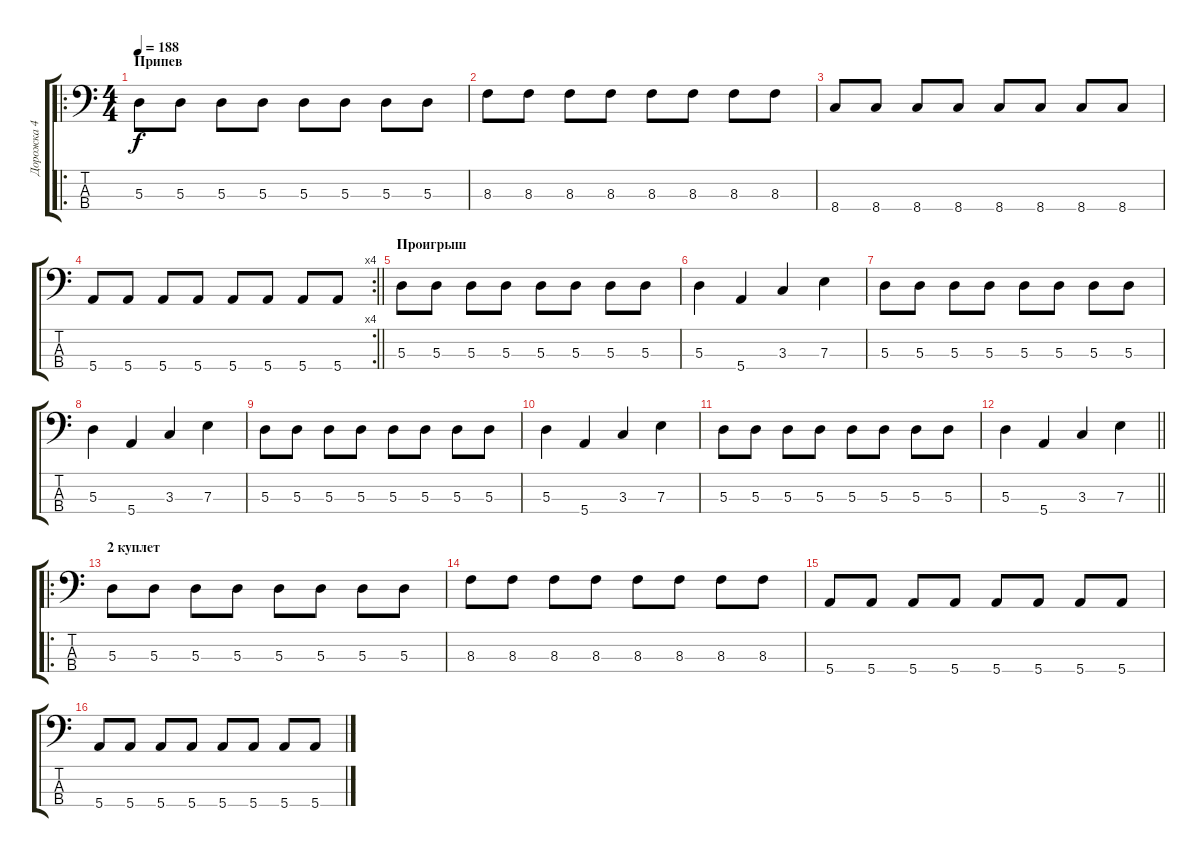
\track ("Дорожка 4" "Дорожка 4") {instrument electricbassfinger}
\staff {score tabs}
\tuning (G2 D2 A1 E1) {hide}
\ro
\ts (4 4)
\section ("" "Припев")
\tempo 188
\clef f4
\ks c
5.3.8{dy f} 5.3.8 5.3.8 5.3.8 5.3.8 5.3.8 5.3.8 5.3.8 |
8.3.8 8.3.8 8.3.8 8.3.8 8.3.8 8.3.8 8.3.8 8.3.8 |
8.4.8 8.4.8 8.4.8 8.4.8 8.4.8 8.4.8 8.4.8 8.4.8 |
\rc 4
\barLineRight lightlight
5.4.8 5.4.8 5.4.8 5.4.8 5.4.8 5.4.8 5.4.8 5.4.8 |
\section ("" "Проигрыш")
5.3.8 5.3.8 5.3.8 5.3.8 5.3.8 5.3.8 5.3.8 5.3.8 |
5.3.4 5.4.4 3.3.4 7.3.4 |
5.3.8 5.3.8 5.3.8 5.3.8 5.3.8 5.3.8 5.3.8 5.3.8 |
5.3.4 5.4.4 3.3.4 7.3.4 |
5.3.8 5.3.8 5.3.8 5.3.8 5.3.8 5.3.8 5.3.8 5.3.8 |
5.3.4 5.4.4 3.3.4 7.3.4 |
5.3.8 5.3.8 5.3.8 5.3.8 5.3.8 5.3.8 5.3.8 5.3.8 |
\barLineRight lightlight
5.3.4 5.4.4 3.3.4 7.3.4 |
\ro
\section ("" "2 куплет")
5.3.8 5.3.8 5.3.8 5.3.8 5.3.8 5.3.8 5.3.8 5.3.8 |
8.3.8 8.3.8 8.3.8 8.3.8 8.3.8 8.3.8 8.3.8 8.3.8 |
5.4.8 5.4.8 5.4.8 5.4.8 5.4.8 5.4.8 5.4.8 5.4.8 |
5.4.8 5.4.8 5.4.8 5.4.8 5.4.8 5.4.8 5.4.8 5.4.8
